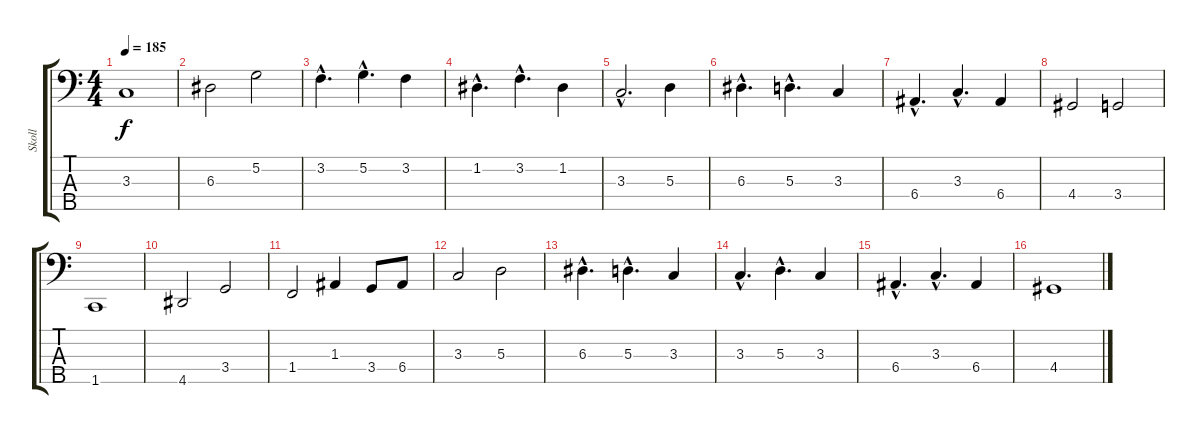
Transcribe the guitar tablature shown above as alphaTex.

\track ("Skoll" "Skoll") {instrument electricbassfinger}
\staff {score tabs}
\tuning (G2 D2 A1 E1 B0) {hide}
\ts (4 4)
\tempo 185
\clef f4
\ks c
3.3.1{dy f} |
6.3.2 5.2.2 |
3.2{hac}.4{d} 5.2{hac}.4{d} 3.2.4 |
1.2{hac}.4{d} 3.2{hac}.4{d} 1.2.4 |
3.3{hac}.2{d} 5.3.4 |
6.3{hac}.4{d} 5.3{hac}.4{d} 3.3.4 |
6.4{hac}.4{d} 3.3{hac}.4{d} 6.4.4 |
4.4.2 3.4.2 |
1.5.1 |
4.5.2 3.4.2 |
1.4.2 1.3.4 3.4.8 6.4.8 |
3.3.2 5.3.2 |
6.3{hac}.4{d} 5.3{hac}.4{d} 3.3.4 |
3.3{hac}.4{d} 5.3{hac}.4{d} 3.3.4 |
6.4{hac}.4{d} 3.3{hac}.4{d} 6.4.4 |
4.4.1
